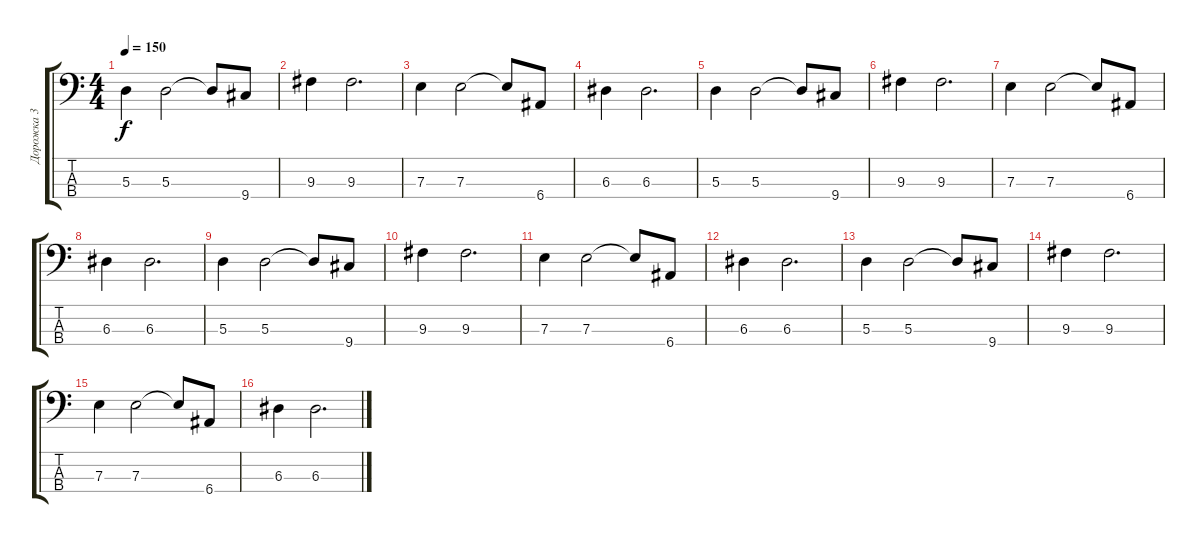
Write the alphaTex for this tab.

\track ("Дорожка 3" "Дорожка 3") {instrument electricbassfinger}
\staff {score tabs}
\tuning (G2 D2 A1 E1) {hide}
\ts (4 4)
\tempo 150
\clef f4
\ks c
5.3.4{dy f} 5.3.2 5.3{t}.8 9.4.8 |
9.3.4 9.3.2{d} |
7.3.4 7.3.2 7.3{t}.8 6.4.8 |
6.3.4 6.3.2{d} |
5.3.4 5.3.2 5.3{t}.8 9.4.8 |
9.3.4 9.3.2{d} |
7.3.4 7.3.2 7.3{t}.8 6.4.8 |
6.3.4 6.3.2{d} |
5.3.4 5.3.2 5.3{t}.8 9.4.8 |
9.3.4 9.3.2{d} |
7.3.4 7.3.2 7.3{t}.8 6.4.8 |
6.3.4 6.3.2{d} |
5.3.4 5.3.2 5.3{t}.8 9.4.8 |
9.3.4 9.3.2{d} |
7.3.4 7.3.2 7.3{t}.8 6.4.8 |
6.3.4 6.3.2{d}
